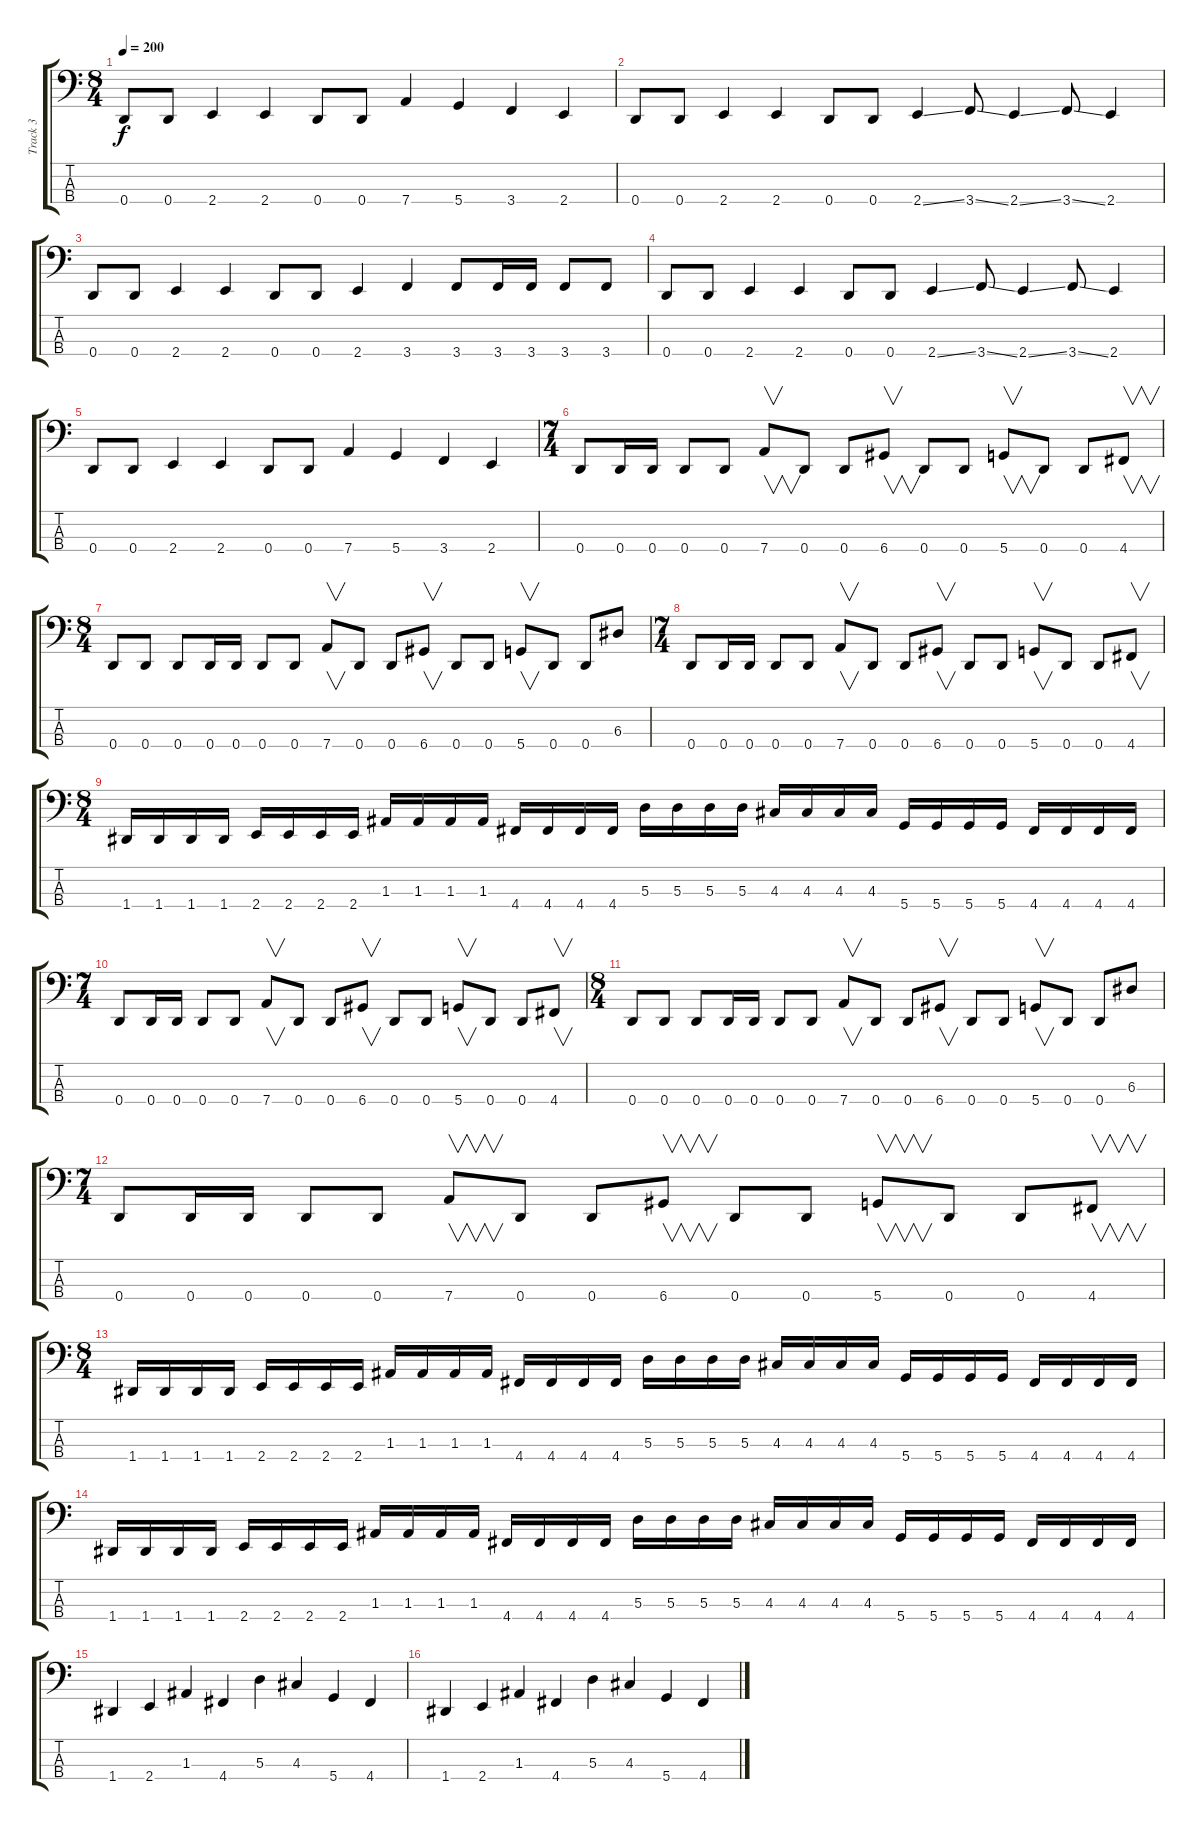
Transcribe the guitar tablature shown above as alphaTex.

\track ("Track 3" "Track 3") {instrument electricbassfinger}
\staff {score tabs}
\tuning (G2 D2 A1 D1) {hide}
\ts (8 4)
\tempo 200
\clef f4
\ks c
0.4.8{dy f} 0.4.8 2.4.4 2.4.4 0.4.8 0.4.8 7.4.4 5.4.4 3.4.4 2.4.4 |
0.4.8 0.4.8 2.4.4 2.4.4 0.4.8 0.4.8 2.4{ss}.4 3.4{ss}.8 2.4{ss}.4 3.4{ss}.8 2.4.4 |
0.4.8 0.4.8 2.4.4 2.4.4 0.4.8 0.4.8 2.4.4 3.4.4 3.4.8 3.4.16 3.4.16 3.4.8 3.4.8 |
0.4.8 0.4.8 2.4.4 2.4.4 0.4.8 0.4.8 2.4{ss}.4 3.4{ss}.8 2.4{ss}.4 3.4{ss}.8 2.4.4 |
0.4.8 0.4.8 2.4.4 2.4.4 0.4.8 0.4.8 7.4.4 5.4.4 3.4.4 2.4.4 |
\ts (7 4)
0.4.8 0.4.16 0.4.16 0.4.8 0.4.8 7.4.8{v} 0.4.8 0.4.8 6.4.8{v} 0.4.8 0.4.8 5.4.8{v} 0.4.8 0.4.8 4.4.8{v} |
\ts (8 4)
0.4.8 0.4.8 0.4.8 0.4.16 0.4.16 0.4.8 0.4.8 7.4.8{v} 0.4.8 0.4.8 6.4.8{v} 0.4.8 0.4.8 5.4.8{v} 0.4.8 0.4.8 6.3.8 |
\ts (7 4)
0.4.8 0.4.16 0.4.16 0.4.8 0.4.8 7.4.8{v} 0.4.8 0.4.8 6.4.8{v} 0.4.8 0.4.8 5.4.8{v} 0.4.8 0.4.8 4.4.8{v} |
\ts (8 4)
1.4.16 1.4.16 1.4.16 1.4.16 2.4.16 2.4.16 2.4.16 2.4.16 1.3.16 1.3.16 1.3.16 1.3.16 4.4.16 4.4.16 4.4.16 4.4.16 5.3.16 5.3.16 5.3.16 5.3.16 4.3.16 4.3.16 4.3.16 4.3.16 5.4.16 5.4.16 5.4.16 5.4.16 4.4.16 4.4.16 4.4.16 4.4.16 |
\ts (7 4)
0.4.8 0.4.16 0.4.16 0.4.8 0.4.8 7.4.8{v} 0.4.8 0.4.8 6.4.8{v} 0.4.8 0.4.8 5.4.8{v} 0.4.8 0.4.8 4.4.8{v} |
\ts (8 4)
0.4.8 0.4.8 0.4.8 0.4.16 0.4.16 0.4.8 0.4.8 7.4.8{v} 0.4.8 0.4.8 6.4.8{v} 0.4.8 0.4.8 5.4.8{v} 0.4.8 0.4.8 6.3.8 |
\ts (7 4)
0.4.8 0.4.16 0.4.16 0.4.8 0.4.8 7.4.8{v} 0.4.8 0.4.8 6.4.8{v} 0.4.8 0.4.8 5.4.8{v} 0.4.8 0.4.8 4.4.8{v} |
\ts (8 4)
1.4.16 1.4.16 1.4.16 1.4.16 2.4.16 2.4.16 2.4.16 2.4.16 1.3.16 1.3.16 1.3.16 1.3.16 4.4.16 4.4.16 4.4.16 4.4.16 5.3.16 5.3.16 5.3.16 5.3.16 4.3.16 4.3.16 4.3.16 4.3.16 5.4.16 5.4.16 5.4.16 5.4.16 4.4.16 4.4.16 4.4.16 4.4.16 |
1.4.16 1.4.16 1.4.16 1.4.16 2.4.16 2.4.16 2.4.16 2.4.16 1.3.16 1.3.16 1.3.16 1.3.16 4.4.16 4.4.16 4.4.16 4.4.16 5.3.16 5.3.16 5.3.16 5.3.16 4.3.16 4.3.16 4.3.16 4.3.16 5.4.16 5.4.16 5.4.16 5.4.16 4.4.16 4.4.16 4.4.16 4.4.16 |
1.4.4 2.4.4 1.3.4 4.4.4 5.3.4 4.3.4 5.4.4 4.4.4 |
1.4.4 2.4.4 1.3.4 4.4.4 5.3.4 4.3.4 5.4.4 4.4.4
